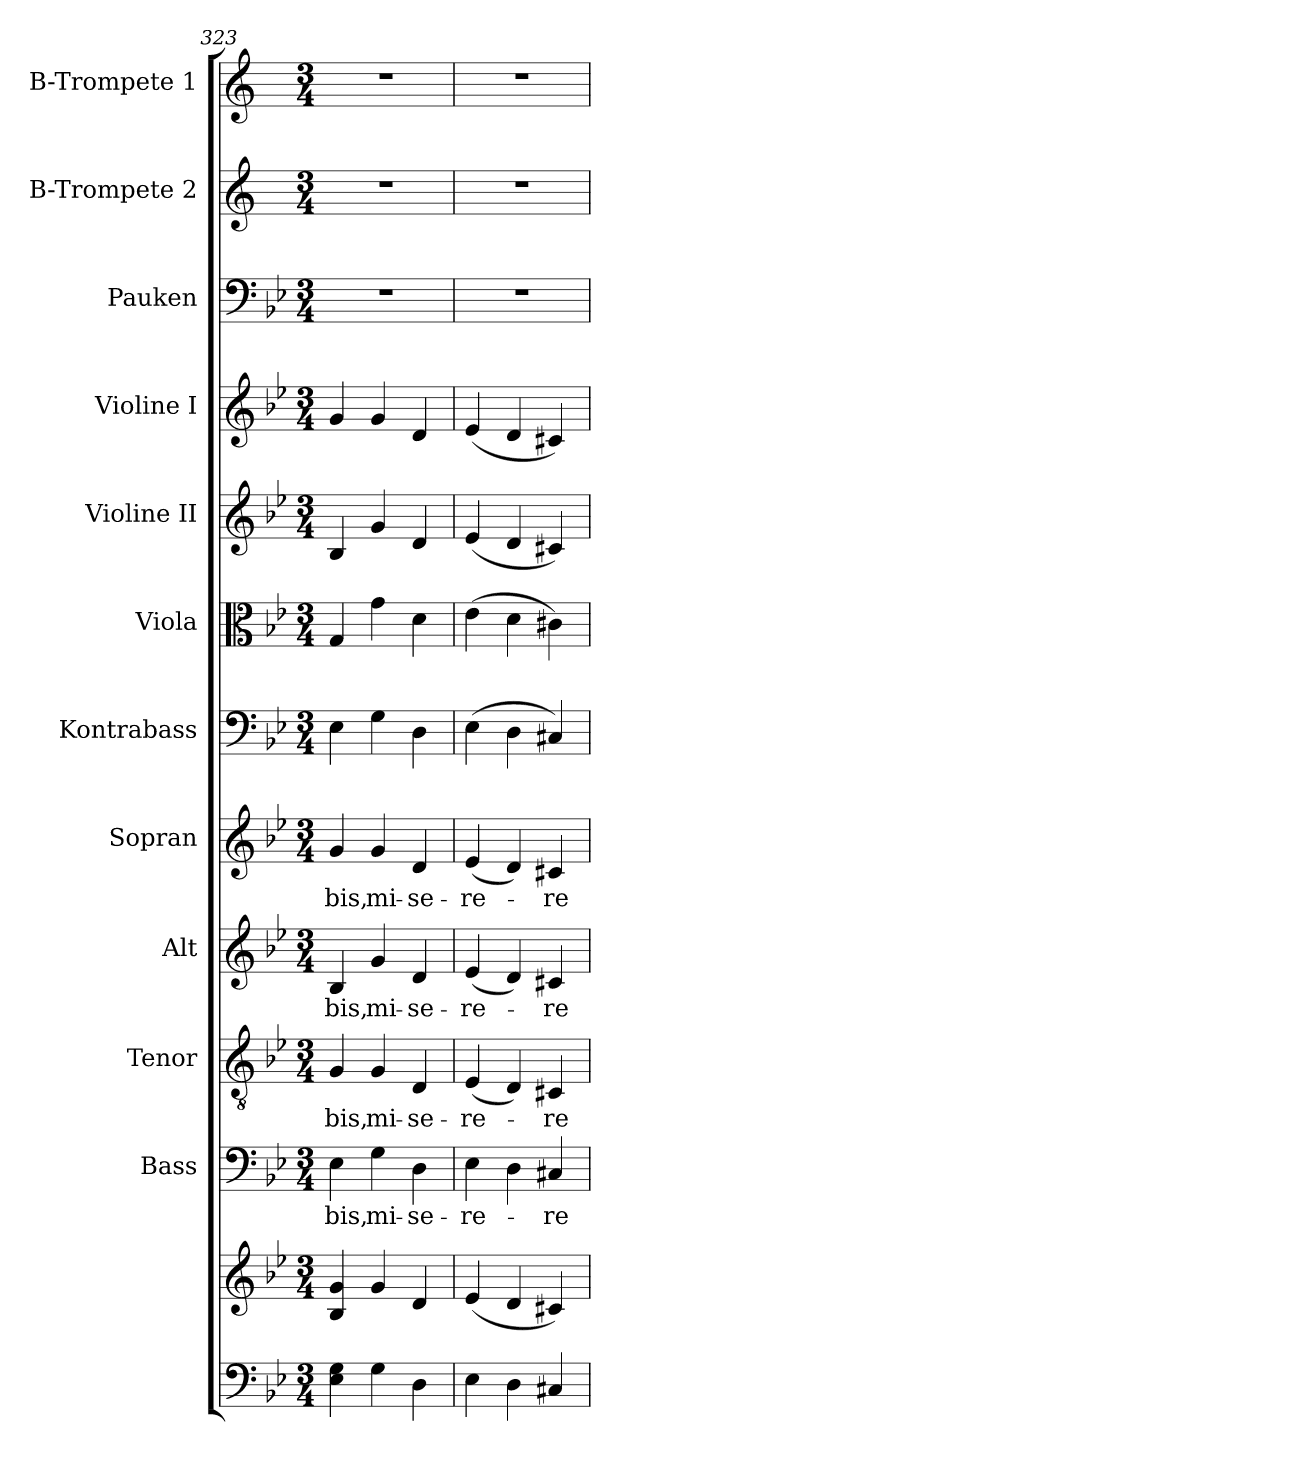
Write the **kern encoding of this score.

**kern	**kern	**kern	**text	**kern	**text	**kern	**text	**kern	**text	**kern	**kern	**kern	**kern	**kern	**kern	**kern
*part12	*part12	*part11	*part11	*part10	*part10	*part9	*part9	*part8	*part8	*part7	*part6	*part5	*part4	*part3	*part2	*part1
*staff13	*staff12	*staff11	*staff11	*staff10	*staff10	*staff9	*staff9	*staff8	*staff8	*staff7	*staff6	*staff5	*staff4	*staff3	*staff2	*staff1
*	*	*I"Bass	*	*I"Tenor	*	*I"Alt	*	*I"Sopran	*	*I"Kontrabass	*I"Viola	*I"Violine II	*I"Violine I	*I"Pauken	*I"B-Trompete 2	*I"B-Trompete 1
*	*	*I'B.	*	*I'T.	*	*I'A.	*	*I'S.	*	*I'Kb.	*I'Vla.	*I'Vl. II	*I'Vl. I	*I'Pk.	*I'B Trp. 2	*I'B Trp. 1
*clefF4	*clefG2	*clefF4	*	*clefGv2	*	*clefG2	*	*clefG2	*	*clefF4	*clefC3	*clefG2	*clefG2	*clefF4	*clefG2	*clefG2
*	*	*	*	*	*	*	*	*	*	*ITrd7c12	*	*	*	*	*ITrd1c2	*ITrd1c2
*k[b-e-]	*k[b-e-]	*k[b-e-]	*	*k[b-e-]	*	*k[b-e-]	*	*k[b-e-]	*	*k[b-e-]	*k[b-e-]	*k[b-e-]	*k[b-e-]	*k[b-e-]	*k[b-e-]	*k[b-e-]
*B-:	*B-:	*B-:	*	*B-:	*	*B-:	*	*B-:	*	*B-:	*B-:	*B-:	*B-:	*B-:	*B-:	*B-:
*M3/4	*M3/4	*M3/4	*	*M3/4	*	*M3/4	*	*M3/4	*	*M3/4	*M3/4	*M3/4	*M3/4	*M3/4	*M3/4	*M3/4
=323	=323	=323	=323	=323	=323	=323	=323	=323	=323	=323	=323	=323	=323	=323	=323	=323
!	!	!	!LO:LY:b	!	!LO:LY:b	!	!LO:LY:b	!	!LO:LY:b	!	!	!	!	!	!	!
4E-\ 4G\	4B-/ 4g/	4E-\	-bis,	4G/	-bis,	4B-/	-bis,	4g/	-bis,	4EE-\	4G/	4B-/	4g/	2.r	2.r	2.r
!	!	!	!LO:LY:b	!	!LO:LY:b	!	!LO:LY:b	!	!LO:LY:b	!	!	!	!	!	!	!
4G\	4g/	4G\	mi-	4G/	mi-	4g/	mi-	4g/	mi-	4GG\	4g\	4g/	4g/	.	.	.
!	!	!	!LO:LY:b	!	!LO:LY:b	!	!LO:LY:b	!	!LO:LY:b	!	!	!	!	!	!	!
4D\	4d/	4D\	-se-	4D/	-se-	4d/	-se-	4d/	-se-	4DD\	4d\	4d/	4d/	.	.	.
=324	=324	=324	=324	=324	=324	=324	=324	=324	=324	=324	=324	=324	=324	=324	=324	=324
!	!	!	!LO:LY:b	!	!LO:LY:b	!	!LO:LY:b	!	!LO:LY:b	!	!	!	!	!	!	!
4E-\	(<4e-/	4E-\	-re-	(<4E-/	-re-	(<4e-/	-re-	(<4e-/	-re-	(>4EE-\	(>4e-\	(<4e-/	(<4e-/	2.r	2.r	2.r
4D\	4d/	4D\	.	4D/)	.	4d/)	.	4d/)	.	4DD\	4d\	4d/	4d/	.	.	.
!	!	!	!LO:LY:b	!	!LO:LY:b	!	!LO:LY:b	!	!LO:LY:b	!	!	!	!	!	!	!
4C#X/	4c#X/)	4C#X/	-re	4C#X/	-re	4c#X/	-re	4c#X/	-re	4CC#X/)	4c#X\)	4c#X/)	4c#X/)	.	.	.
=	=	=	=	=	=	=	=	=	=	=	=	=	=	=	=	=
*-	*-	*-	*-	*-	*-	*-	*-	*-	*-	*-	*-	*-	*-	*-	*-	*-
